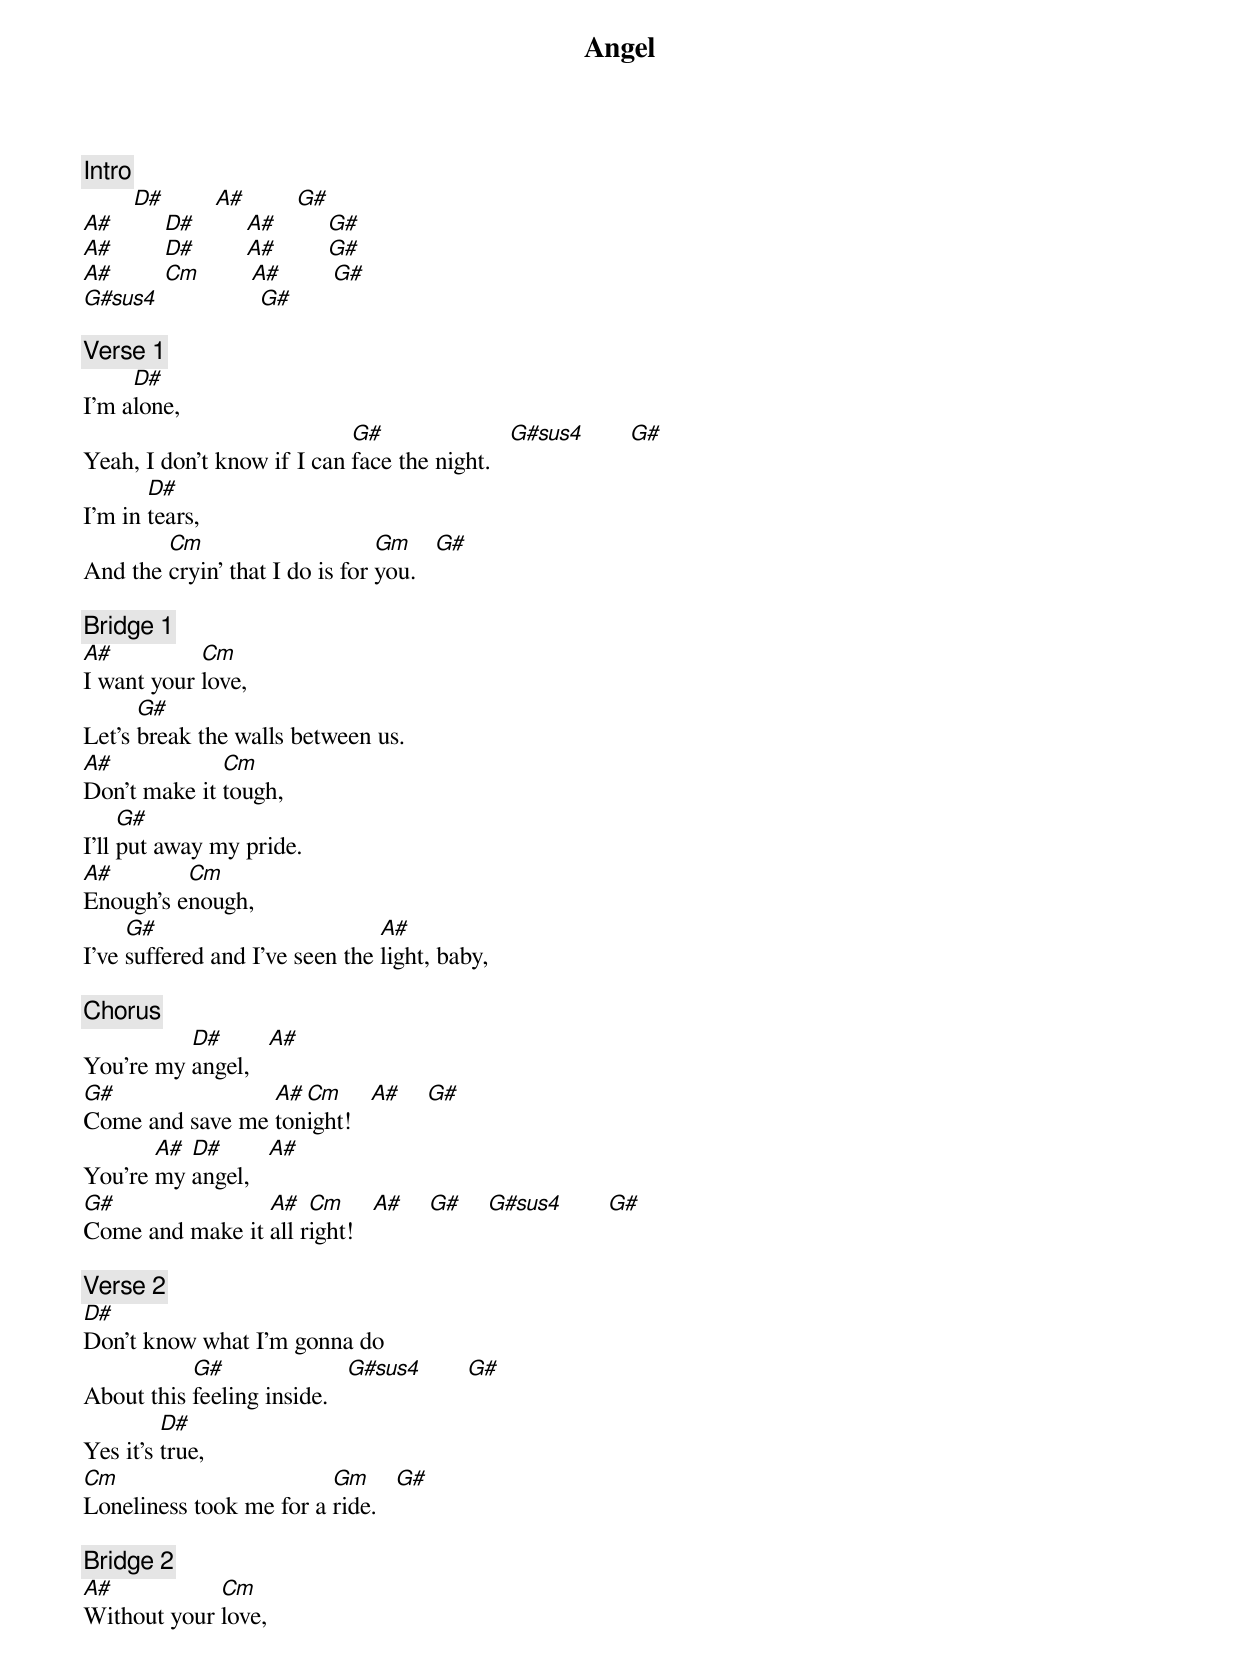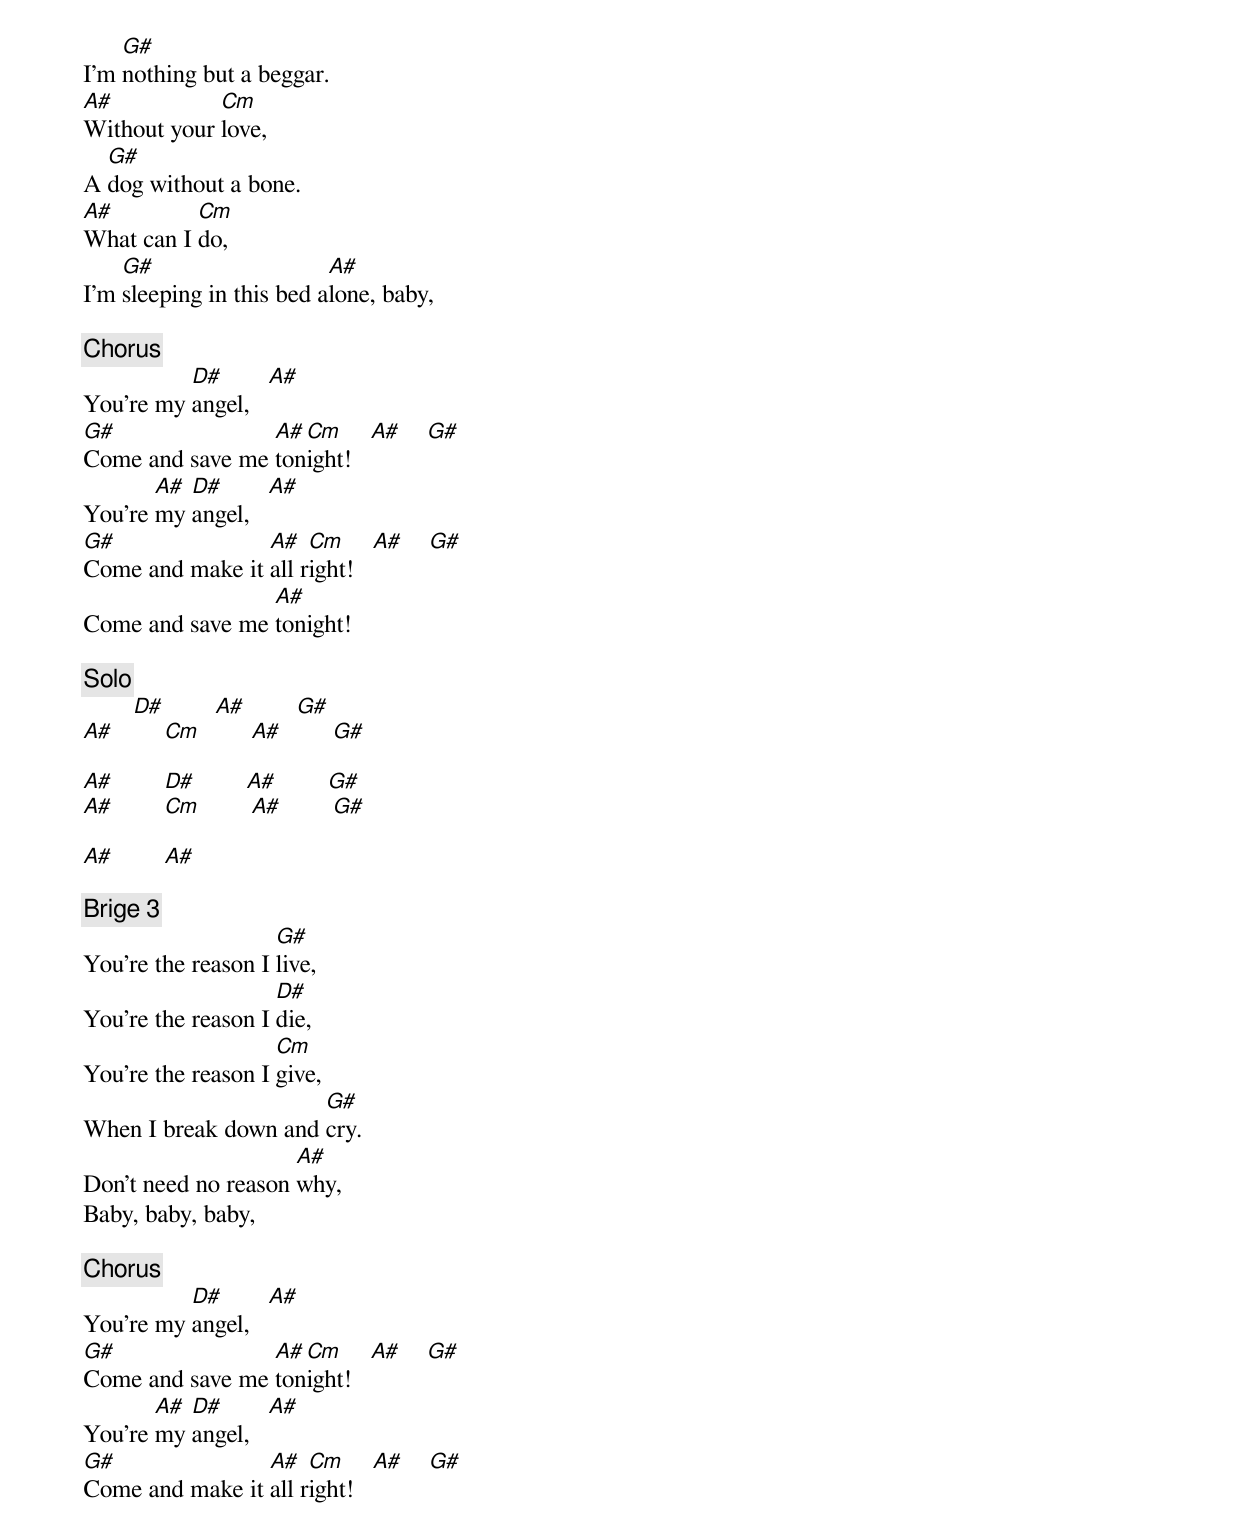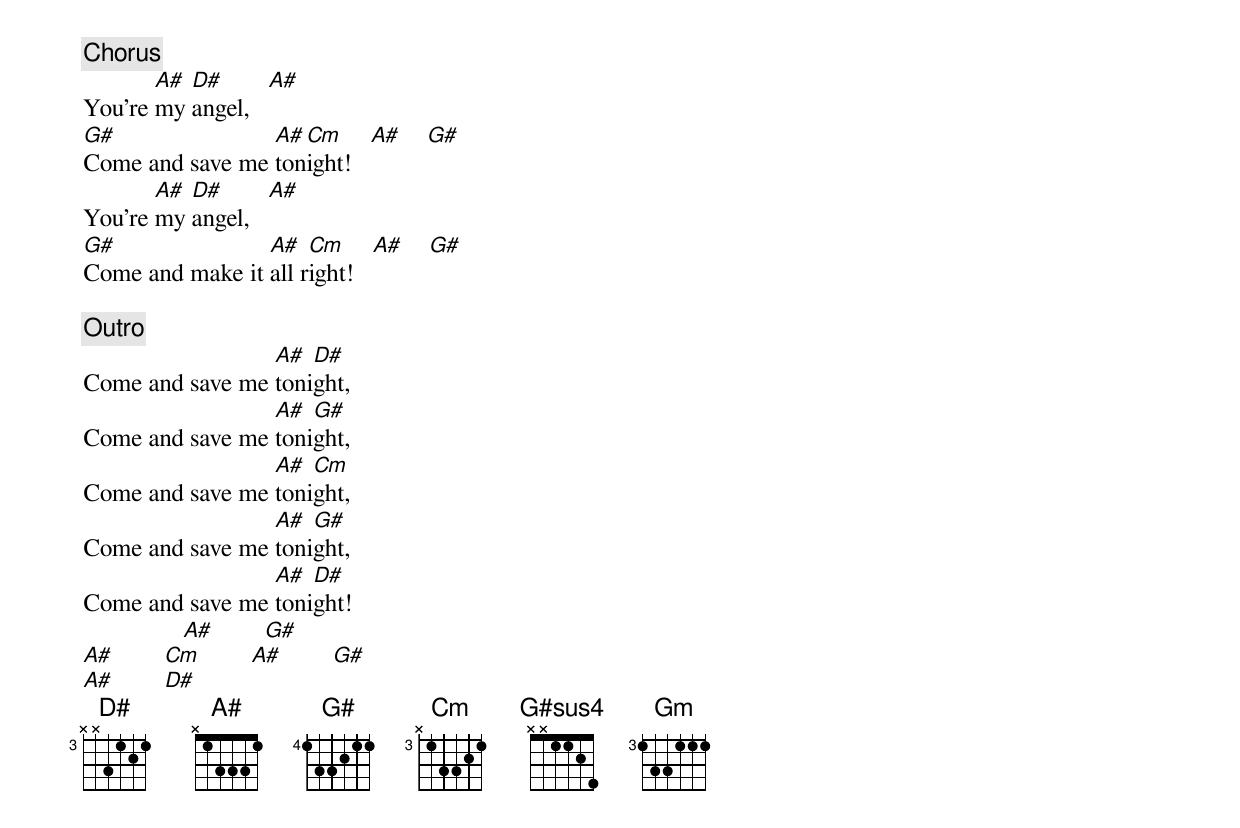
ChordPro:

{title: Angel}
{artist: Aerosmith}
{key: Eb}
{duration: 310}
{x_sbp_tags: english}

{c: Intro}
        [D#]        [A#]        [G#]
[A#]        [D#]        [A#]        [G#]
[A#]        [D#]        [A#]        [G#]
[A#]        [Cm]        [A#]        [G#]
[G#sus4]                [G#]

{c: Verse 1}
I'm a[D#]lone,
Yeah, I don't know if I can [G#]face the night.   [G#sus4]       [G#]
I'm in [D#]tears,
And the [Cm]cryin' that I do is for [Gm]you.   [G#]

{c: Bridge 1}
[A#]I want your [Cm]love,
Let's [G#]break the walls between us.
[A#]Don't make it [Cm]tough,
I'll [G#]put away my pride.
[A#]Enough's e[Cm]nough,
I've [G#]suffered and I've seen the [A#]light, baby,

{c: Chorus}
You're my [D#]angel,   [A#]
[G#]Come and save me [A#]ton[Cm]ight!   [A#]    [G#]
You're [A#]my [D#]angel,   [A#]
[G#]Come and make it [A#]all r[Cm]ight!   [A#]    [G#]    [G#sus4]       [G#]

{c: Verse 2}
[D#]Don't know what I'm gonna do
About this [G#]feeling inside.   [G#sus4]       [G#]
Yes it's [D#]true,
[Cm]Loneliness took me for a [Gm]ride.   [G#]

{c: Bridge 2}
[A#]Without your [Cm]love,
I'm [G#]nothing but a beggar.
[A#]Without your [Cm]love,
A [G#]dog without a bone.
[A#]What can I [Cm]do,
I'm [G#]sleeping in this bed a[A#]lone, baby,

{c: Chorus}
You're my [D#]angel,   [A#]
[G#]Come and save me [A#]ton[Cm]ight!   [A#]    [G#]
You're [A#]my [D#]angel,   [A#]
[G#]Come and make it [A#]all r[Cm]ight!   [A#]    [G#]
Come and save me [A#]tonight!

{c: Solo}
        [D#]        [A#]        [G#]
[A#]        [Cm]        [A#]        [G#]

[A#]        [D#]        [A#]        [G#]
[A#]        [Cm]        [A#]        [G#]

[A#]        [A#]

{c: Brige 3}
You're the reason I [G#]live,
You're the reason I [D#]die,
You're the reason I [Cm]give,
When I break down and [G#]cry.
Don't need no reason [A#]why,
Baby, baby, baby,

{c: Chorus}
You're my [D#]angel,   [A#]
[G#]Come and save me [A#]ton[Cm]ight!   [A#]    [G#]
You're [A#]my [D#]angel,   [A#]
[G#]Come and make it [A#]all r[Cm]ight!   [A#]    [G#]

{c: Chorus}
You're [A#]my [D#]angel,   [A#]
[G#]Come and save me [A#]ton[Cm]ight!   [A#]    [G#]
You're [A#]my [D#]angel,   [A#]
[G#]Come and make it [A#]all r[Cm]ight!   [A#]    [G#]

{c: Outro}
Come and save me [A#]toni[D#]ght,
Come and save me [A#]toni[G#]ght,
Come and save me [A#]toni[Cm]ght,
Come and save me [A#]toni[G#]ght,
Come and save me [A#]toni[D#]ght!
                [A#]        [G#]
[A#]        [Cm]        [A#]        [G#]
[A#]        [D#]
